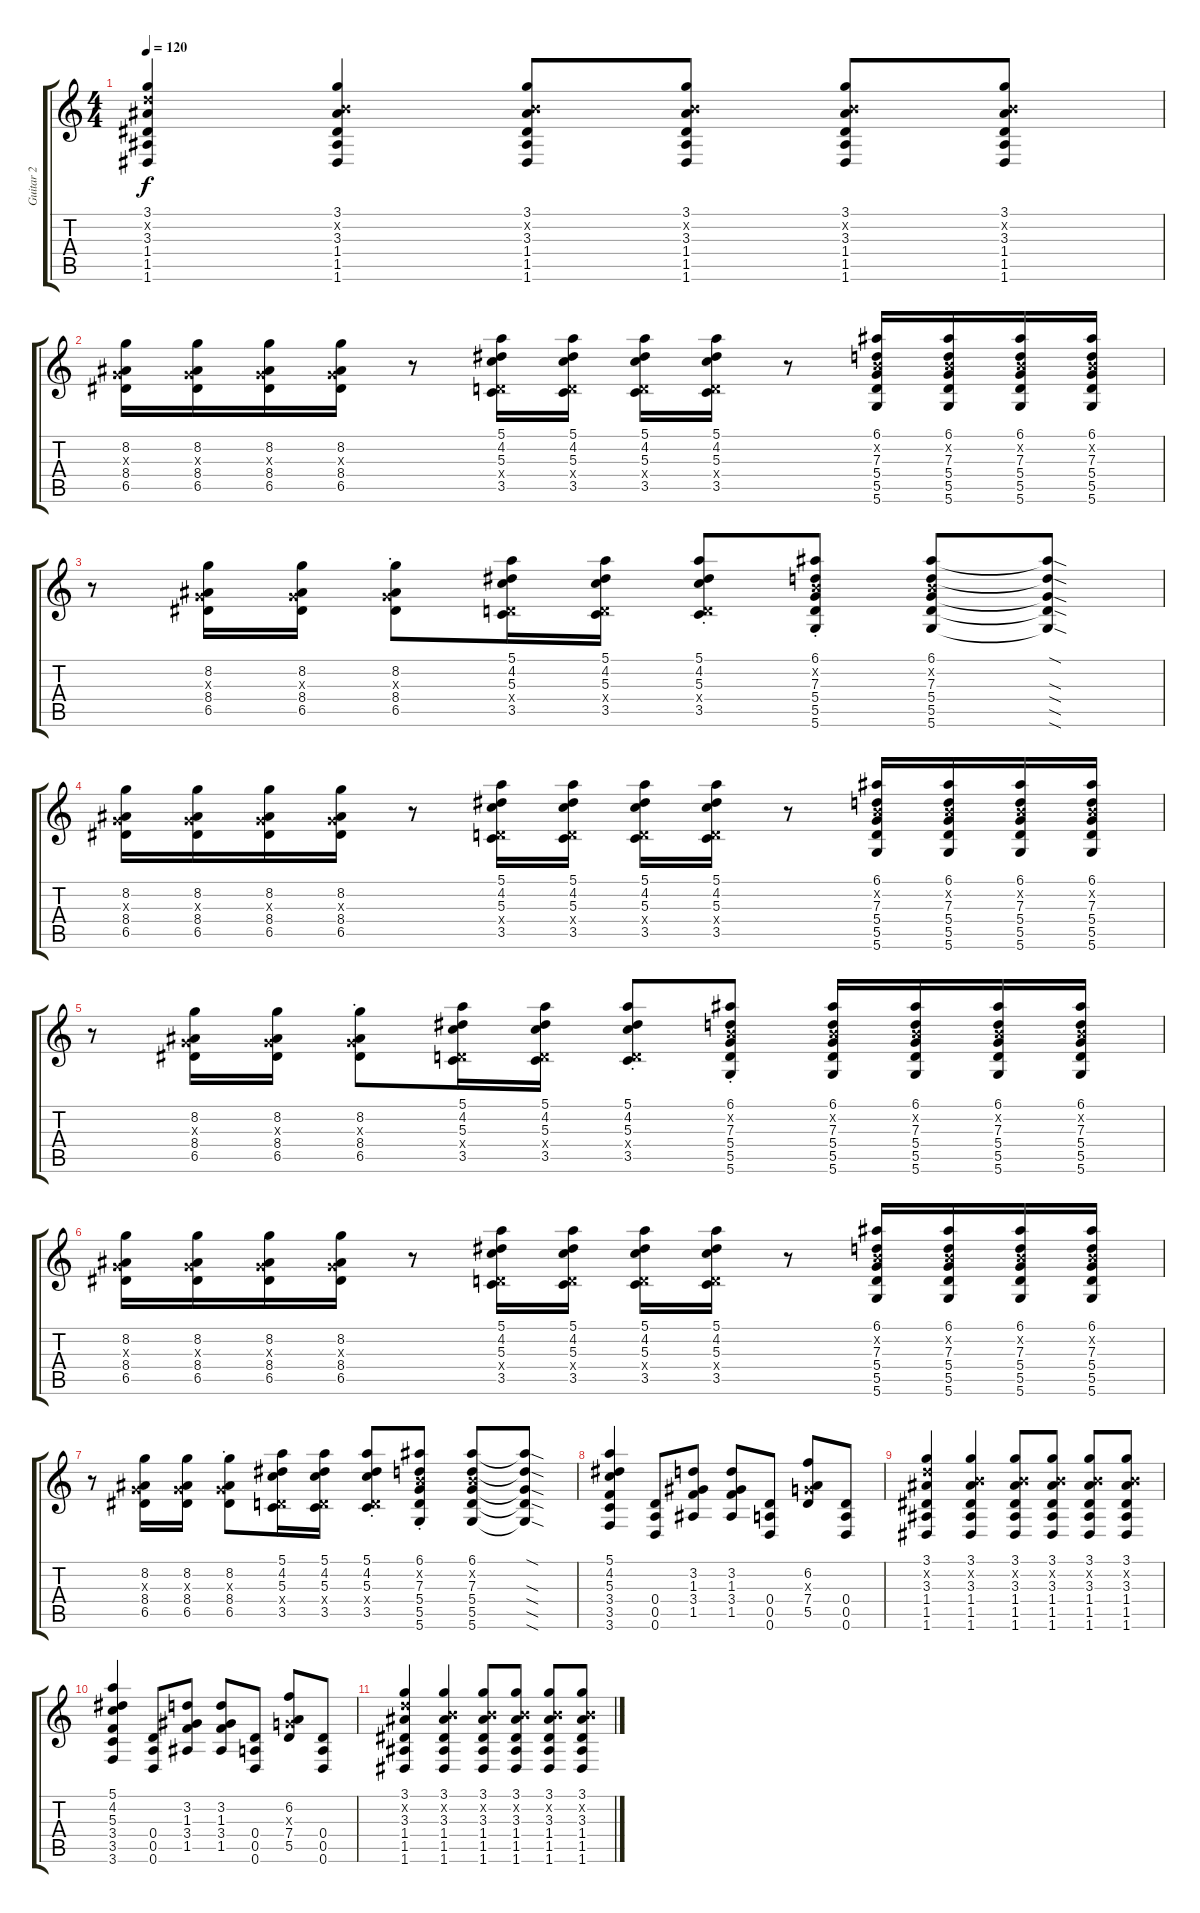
\track ("Guitar 2" "Guitar 2") {instrument overdrivenguitar}
\staff {score tabs}
\tuning (E4 B3 G3 D3 A2 D2) {hide}
\ts (4 4)
\tempo 120
\clef g2
\ks c
(3.1 3.2{x} 3.3 1.4 1.5 1.6).4{dy f} (3.1 0.2{x} 3.3 1.4 1.5 1.6).4 (3.1 0.2{x} 3.3 1.4 1.5 1.6).8 (3.1 0.2{x} 3.3 1.4 1.5 1.6).8 (3.1 0.2{x} 3.3 1.4 1.5 1.6).8 (3.1 0.2{x} 3.3 1.4 1.5 1.6).8 |
(8.2 0.3{x} 8.4 6.5).16 (8.2 0.3{x} 8.4 6.5).16 (8.2 0.3{x} 8.4 6.5).16 (8.2 0.3{x} 8.4 6.5).16 r.8 (5.1 4.2 5.3 0.4{x} 3.5).16 (5.1 4.2 5.3 0.4{x} 3.5).16 (5.1 4.2 5.3 0.4{x} 3.5).16 (5.1 4.2 5.3 0.4{x} 3.5).16 r.8 (6.1 0.2{x} 7.3 5.4 5.5 5.6).16 (6.1 0.2{x} 7.3 5.4 5.5 5.6).16 (6.1 0.2{x} 7.3 5.4 5.5 5.6).16 (6.1 0.2{x} 7.3 5.4 5.5 5.6).16 |
r.8 (8.2 0.3{x} 8.4 6.5).16 (8.2 0.3{x} 8.4 6.5).16 (8.2{st} 0.3{x} 8.4{st} 6.5{st}).8 (5.1 4.2 5.3 0.4{x} 3.5).16 (5.1 4.2 5.3 0.4{x} 3.5).16 (5.1{st} 4.2{st} 5.3{st} 0.4{x} 3.5{st}).8 (6.1{st} 0.2{x} 7.3{st} 5.4{st} 5.5{st} 5.6{st}).8 (6.1 0.2{x} 7.3 5.4 5.5 5.6).8 (6.1{sod t} 7.3{sod t} 5.4{sod t} 5.5{sod t} 5.6{sod t}).8 |
(8.2 0.3{x} 8.4 6.5).16 (8.2 0.3{x} 8.4 6.5).16 (8.2 0.3{x} 8.4 6.5).16 (8.2 0.3{x} 8.4 6.5).16 r.8 (5.1 4.2 5.3 0.4{x} 3.5).16 (5.1 4.2 5.3 0.4{x} 3.5).16 (5.1 4.2 5.3 0.4{x} 3.5).16 (5.1 4.2 5.3 0.4{x} 3.5).16 r.8 (6.1 0.2{x} 7.3 5.4 5.5 5.6).16 (6.1 0.2{x} 7.3 5.4 5.5 5.6).16 (6.1 0.2{x} 7.3 5.4 5.5 5.6).16 (6.1 0.2{x} 7.3 5.4 5.5 5.6).16 |
r.8 (8.2 0.3{x} 8.4 6.5).16 (8.2 0.3{x} 8.4 6.5).16 (8.2{st} 0.3{x} 8.4{st} 6.5{st}).8 (5.1 4.2 5.3 0.4{x} 3.5).16 (5.1 4.2 5.3 0.4{x} 3.5).16 (5.1{st} 4.2{st} 5.3{st} 0.4{x} 3.5{st}).8 (6.1{st} 0.2{x} 7.3{st} 5.4{st} 5.5{st} 5.6{st}).8 (6.1 0.2{x} 7.3 5.4 5.5 5.6).16 (6.1 0.2{x} 7.3 5.4 5.5 5.6).16 (6.1 0.2{x} 7.3 5.4 5.5 5.6).16 (6.1 0.2{x} 7.3 5.4 5.5 5.6).16 |
(8.2 0.3{x} 8.4 6.5).16 (8.2 0.3{x} 8.4 6.5).16 (8.2 0.3{x} 8.4 6.5).16 (8.2 0.3{x} 8.4 6.5).16 r.8 (5.1 4.2 5.3 0.4{x} 3.5).16 (5.1 4.2 5.3 0.4{x} 3.5).16 (5.1 4.2 5.3 0.4{x} 3.5).16 (5.1 4.2 5.3 0.4{x} 3.5).16 r.8 (6.1 0.2{x} 7.3 5.4 5.5 5.6).16 (6.1 0.2{x} 7.3 5.4 5.5 5.6).16 (6.1 0.2{x} 7.3 5.4 5.5 5.6).16 (6.1 0.2{x} 7.3 5.4 5.5 5.6).16 |
r.8 (8.2 0.3{x} 8.4 6.5).16 (8.2 0.3{x} 8.4 6.5).16 (8.2{st} 0.3{x} 8.4{st} 6.5{st}).8 (5.1 4.2 5.3 0.4{x} 3.5).16 (5.1 4.2 5.3 0.4{x} 3.5).16 (5.1{st} 4.2{st} 5.3{st} 0.4{x} 3.5{st}).8 (6.1{st} 0.2{x} 7.3{st} 5.4{st} 5.5{st} 5.6{st}).8 (6.1 0.2{x} 7.3 5.4 5.5 5.6).8 (6.1{sod t} 7.3{sod t} 5.4{sod t} 5.5{sod t} 5.6{sod t}).8 |
(5.1 4.2 5.3 3.4 3.5 3.6).4 (0.4 0.5 0.6).8 (3.2 1.3 3.4 1.5).8 (3.2 1.3 3.4 1.5).8 (0.4 0.5 0.6).8 (6.2 0.3{x} 7.4 5.5).8 (0.4 0.5 0.6).8 |
(3.1 3.2{x} 3.3 1.4 1.5 1.6).4 (3.1 0.2{x} 3.3 1.4 1.5 1.6).4 (3.1 0.2{x} 3.3 1.4 1.5 1.6).8 (3.1 0.2{x} 3.3 1.4 1.5 1.6).8 (3.1 0.2{x} 3.3 1.4 1.5 1.6).8 (3.1 0.2{x} 3.3 1.4 1.5 1.6).8 |
(5.1 4.2 5.3 3.4 3.5 3.6).4 (0.4 0.5 0.6).8 (3.2 1.3 3.4 1.5).8 (3.2 1.3 3.4 1.5).8 (0.4 0.5 0.6).8 (6.2 0.3{x} 7.4 5.5).8 (0.4 0.5 0.6).8 |
(3.1 3.2{x} 3.3 1.4 1.5 1.6).4 (3.1 0.2{x} 3.3 1.4 1.5 1.6).4 (3.1 0.2{x} 3.3 1.4 1.5 1.6).8 (3.1 0.2{x} 3.3 1.4 1.5 1.6).8 (3.1 0.2{x} 3.3 1.4 1.5 1.6).8 (3.1 0.2{x} 3.3 1.4 1.5 1.6).8
